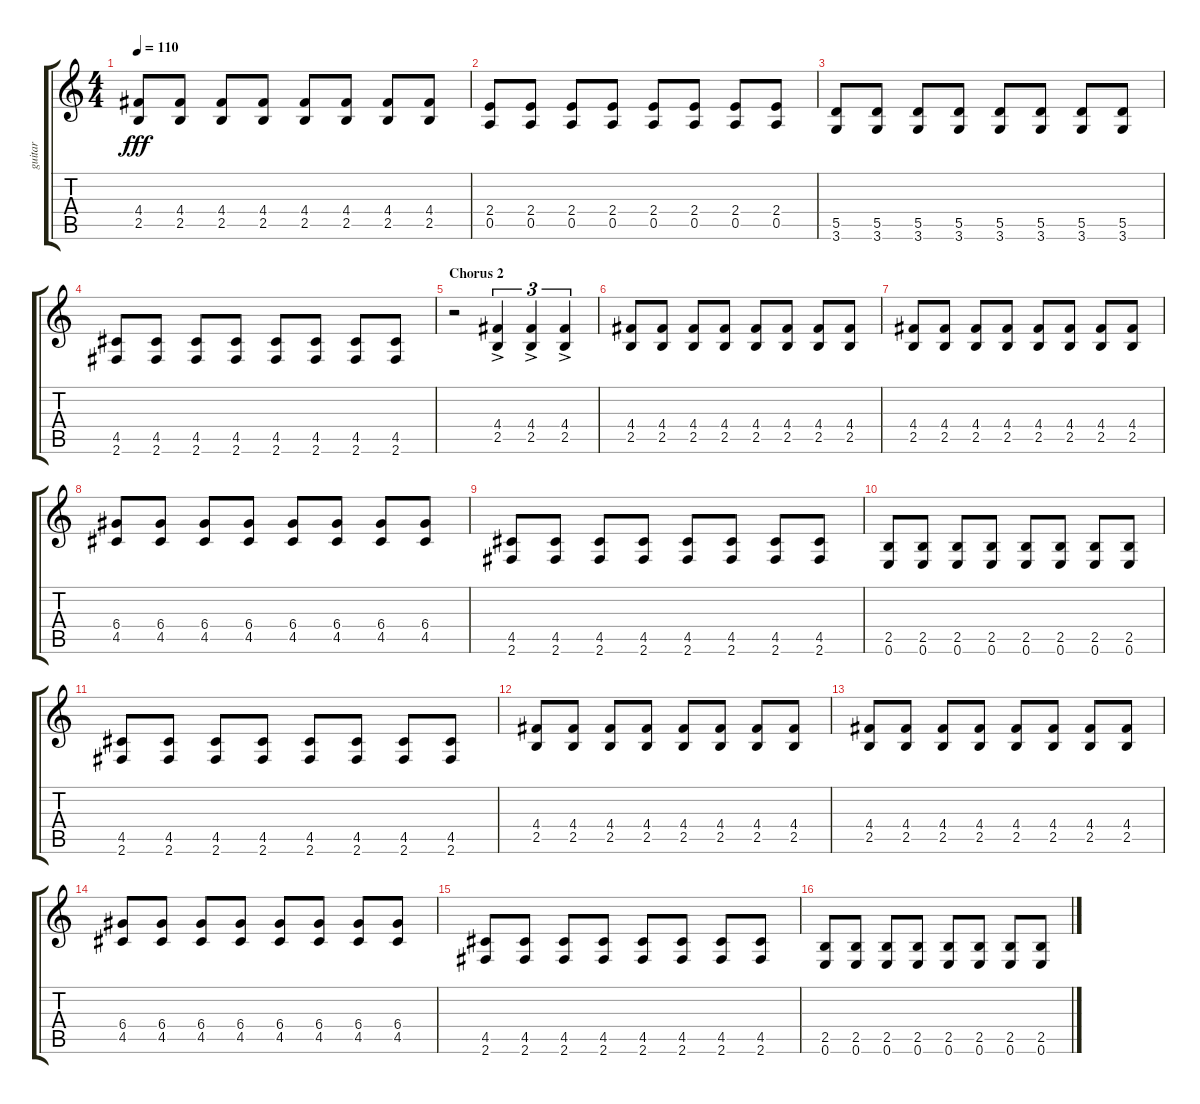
\track ("guitar" "guitar") {instrument distortionguitar}
\staff {score tabs}
\tuning (E4 B3 G3 D3 A2 E2) {hide}
\ts (4 4)
\tempo 110
\clef g2
\ks c
(4.4 2.5).8{dy fff instrument electricguitarmuted} (4.4 2.5).8 (4.4 2.5).8 (4.4 2.5).8 (4.4 2.5).8 (4.4 2.5).8 (4.4 2.5).8 (4.4 2.5).8 |
(2.4 0.5).8{instrument electricguitarmuted} (2.4 0.5).8 (2.4 0.5).8 (2.4 0.5).8 (2.4 0.5).8 (2.4 0.5).8 (2.4 0.5).8 (2.4 0.5).8 |
(5.5 3.6).8{instrument electricguitarmuted} (5.5 3.6).8 (5.5 3.6).8 (5.5 3.6).8 (5.5 3.6).8 (5.5 3.6).8 (5.5 3.6).8 (5.5 3.6).8 |
(4.5 2.6).8{instrument electricguitarmuted} (4.5 2.6).8 (4.5 2.6).8 (4.5 2.6).8 (4.5 2.6).8 (4.5 2.6).8 (4.5 2.6).8 (4.5 2.6).8 |
\section ("" "Chorus 2")
r.2{instrument distortionguitar} (4.4 2.5{ac}).4{tu (3 2)} (4.4 2.5{ac}).4{tu (3 2)} (4.4 2.5{ac}).4{tu (3 2)} |
(4.4 2.5).8 (4.4 2.5).8 (4.4 2.5).8 (4.4 2.5).8 (4.4 2.5).8 (4.4 2.5).8 (4.4 2.5).8 (4.4 2.5).8 |
(4.4 2.5).8 (4.4 2.5).8 (4.4 2.5).8 (4.4 2.5).8 (4.4 2.5).8 (4.4 2.5).8 (4.4 2.5).8 (4.4 2.5).8 |
(6.4 4.5).8 (6.4 4.5).8 (6.4 4.5).8 (6.4 4.5).8 (6.4 4.5).8 (6.4 4.5).8 (6.4 4.5).8 (6.4 4.5).8 |
(4.5 2.6).8 (4.5 2.6).8 (4.5 2.6).8 (4.5 2.6).8 (4.5 2.6).8 (4.5 2.6).8 (4.5 2.6).8 (4.5 2.6).8 |
(2.5 0.6).8 (2.5 0.6).8 (2.5 0.6).8 (2.5 0.6).8 (2.5 0.6).8 (2.5 0.6).8 (2.5 0.6).8 (2.5 0.6).8 |
(4.5 2.6).8 (4.5 2.6).8 (4.5 2.6).8 (4.5 2.6).8 (4.5 2.6).8 (4.5 2.6).8 (4.5 2.6).8 (4.5 2.6).8 |
(4.4 2.5).8 (4.4 2.5).8 (4.4 2.5).8 (4.4 2.5).8 (4.4 2.5).8 (4.4 2.5).8 (4.4 2.5).8 (4.4 2.5).8 |
(4.4 2.5).8 (4.4 2.5).8 (4.4 2.5).8 (4.4 2.5).8 (4.4 2.5).8 (4.4 2.5).8 (4.4 2.5).8 (4.4 2.5).8 |
(6.4 4.5).8 (6.4 4.5).8 (6.4 4.5).8 (6.4 4.5).8 (6.4 4.5).8 (6.4 4.5).8 (6.4 4.5).8 (6.4 4.5).8 |
(4.5 2.6).8 (4.5 2.6).8 (4.5 2.6).8 (4.5 2.6).8 (4.5 2.6).8 (4.5 2.6).8 (4.5 2.6).8 (4.5 2.6).8 |
(2.5 0.6).8 (2.5 0.6).8 (2.5 0.6).8 (2.5 0.6).8 (2.5 0.6).8 (2.5 0.6).8 (2.5 0.6).8 (2.5 0.6).8
